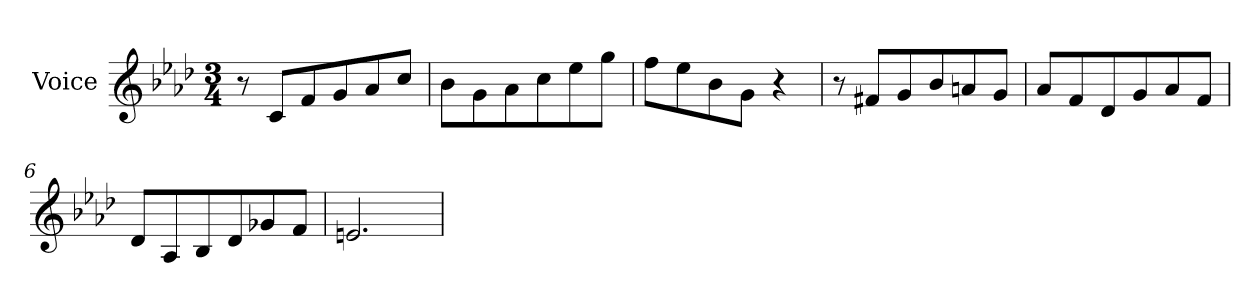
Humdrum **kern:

**kern
*part1
*staff1
*I"Voice
*I'Voice
*clefG2
*k[b-e-a-d-]
*M3/4
=1
8r
8c/L
8f/
8g/
8a-/
8cc/J
=2
8b-\L
8g\
8a-\
8cc\
8ee-\
8gg\J
=3
8ff\L
8ee-\
8b-\
8g\J
4r
=4
8r
8f#X/L
8g/
8b-/
8an/
8g/J
=5
8a-/L
8f/
8d-/
8g/
8a-/
8f/J
=6
8d-/L
8A-/
8B-/
8d-/
8g-X/
8f/J
=7
2.en/
=
*-
